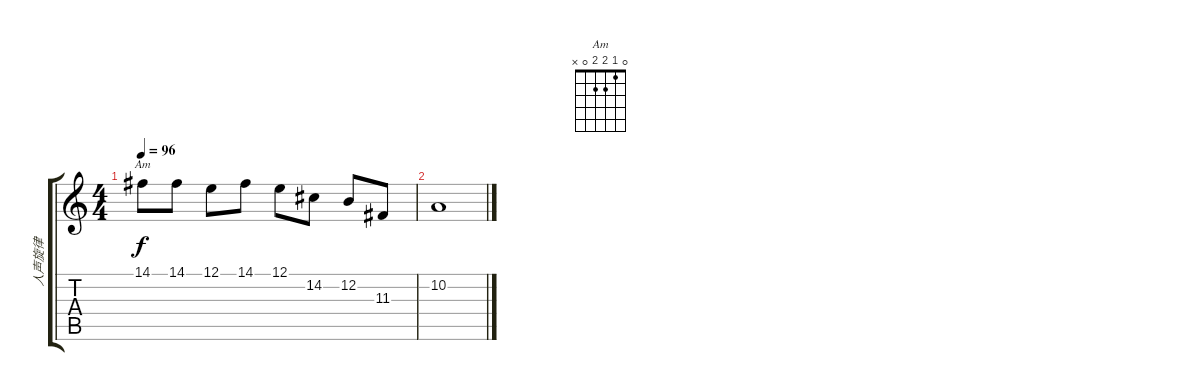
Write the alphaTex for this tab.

\track ("人声旋律" "人声旋律") {instrument fx4atmosphere}
\staff {score tabs}
\tuning (E4 B3 G3 D3 A2 E2) {hide}
\chord ("Am" 0 1 2 2 0 x)
\ts (4 4)
\tempo 96
\clef g2
\ks c
14.1.8{ch "Am" dy f} 14.1.8 12.1.8 14.1.8 12.1.8 14.2.8 12.2.8 11.3.8 |
10.2.1
